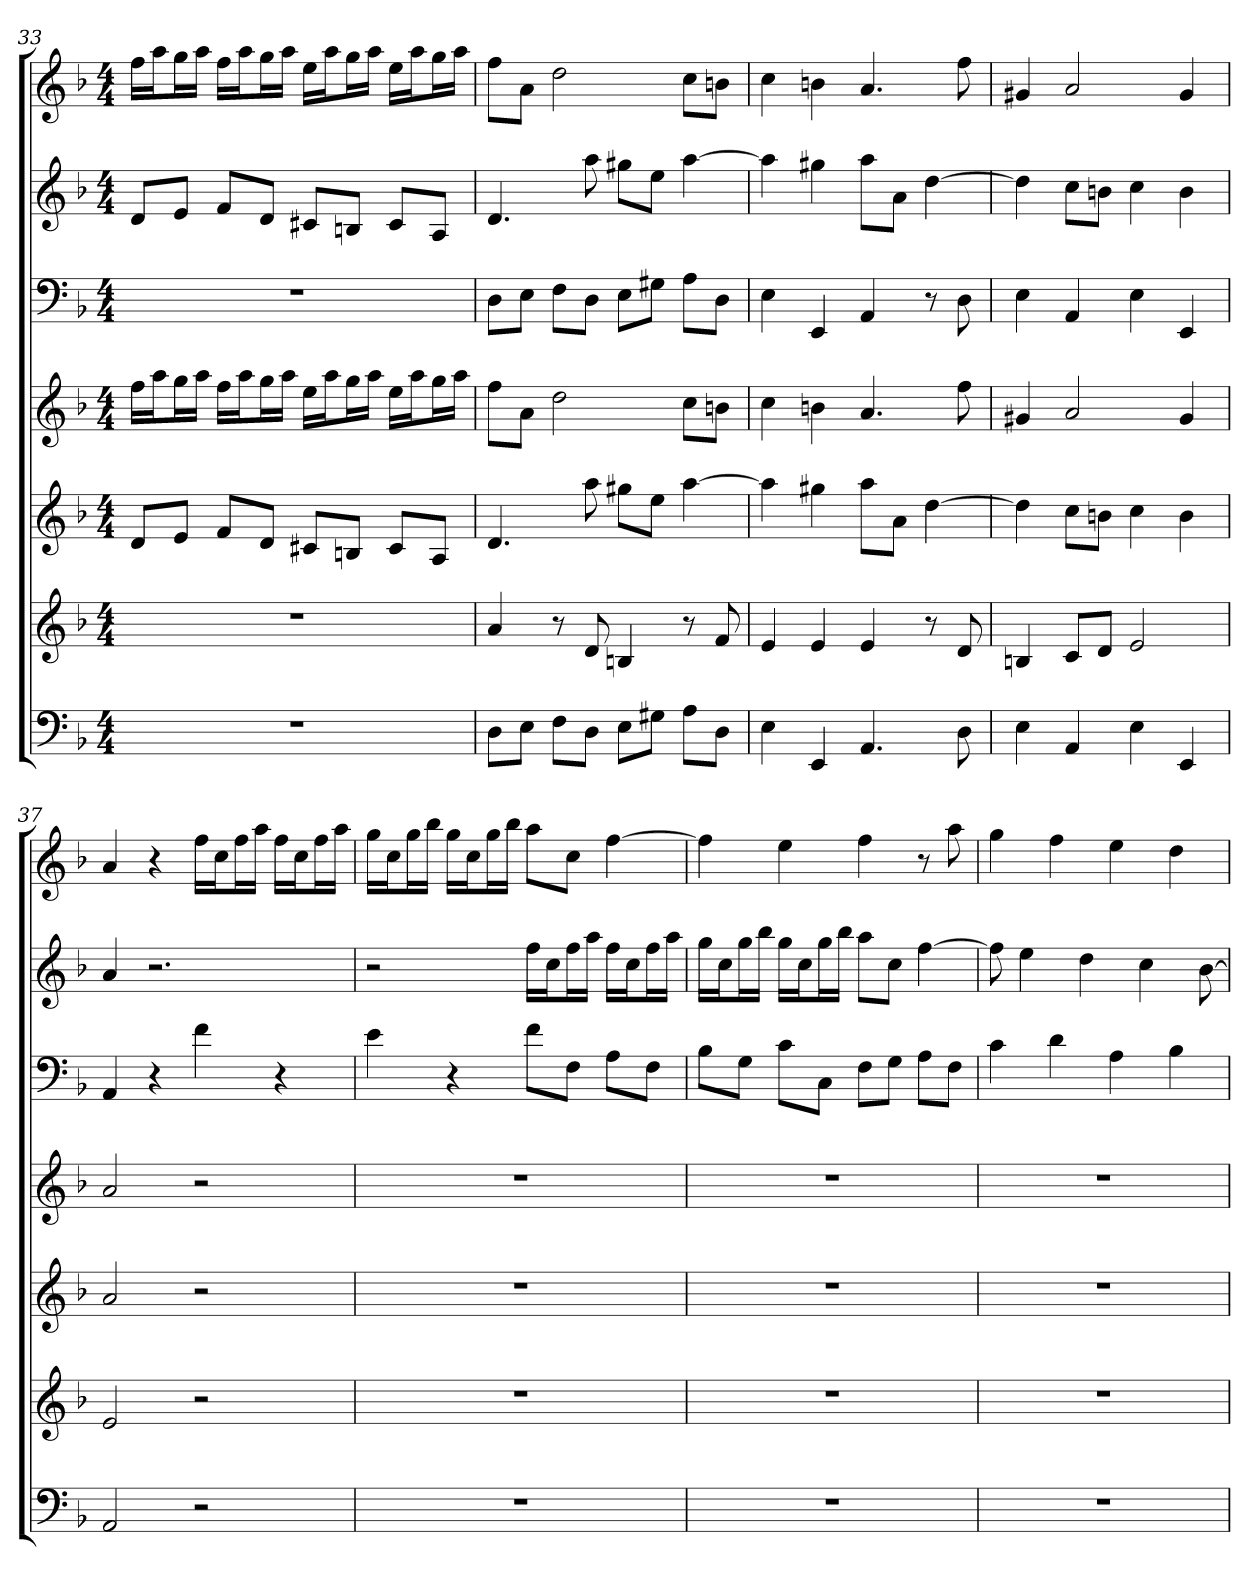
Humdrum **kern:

**kern	**kern	**kern	**kern	**kern	**kern	**kern
*part7	*part6	*part5	*part4	*part3	*part2	*part1
*staff7	*staff6	*staff5	*staff4	*staff3	*staff2	*staff1
*k[b-]	*k[b-]	*k[b-]	*k[b-]	*k[b-]	*k[b-]	*k[b-]
*F:	*F:	*F:	*F:	*F:	*F:	*F:
*M4/4	*M4/4	*M4/4	*M4/4	*M4/4	*M4/4	*M4/4
=33	=33	=33	=33	=33	=33	=33
1r	1r	8dL	16ffLL	1r	8dL	16ffLL
.	.	.	16aaJ	.	.	16aaJ
.	.	8eJ	16ggL	.	8eJ	16ggL
.	.	.	16aaJJ	.	.	16aaJJ
.	.	8fL	16ffLL	.	8fL	16ffLL
.	.	.	16aaJ	.	.	16aaJ
.	.	8dJ	16ggL	.	8dJ	16ggL
.	.	.	16aaJJ	.	.	16aaJJ
.	.	8c#XL	16eeLL	.	8c#XL	16eeLL
.	.	.	16aaJ	.	.	16aaJ
.	.	8BnJ	16ggL	.	8BnJ	16ggL
.	.	.	16aaJJ	.	.	16aaJJ
.	.	8c#L	16eeLL	.	8c#L	16eeLL
.	.	.	16aaJ	.	.	16aaJ
.	.	8AJ	16ggL	.	8AJ	16ggL
.	.	.	16aaJJ	.	.	16aaJJ
=34	=34	=34	=34	=34	=34	=34
8DL	4a	4.d	8ffL	8DL	4.d	8ffL
8EJ	.	.	8aJ	8EJ	.	8aJ
8FL	8r	.	2dd	8FL	.	2dd
8DJ	8d	8aa	.	8DJ	8aa	.
8EL	4Bn	8gg#XL	.	8EL	8gg#XL	.
8G#XJ	.	8eeJ	.	8G#XJ	8eeJ	.
8AL	8r	[4aa	8ccL	8AL	[4aa	8ccL
8DJ	8f	.	8bnJ	8DJ	.	8bnJ
=35	=35	=35	=35	=35	=35	=35
4E	4e	4aa]	4cc	4E	4aa]	4cc
4EE	4e	4gg#X	4bn	4EE	4gg#X	4bn
4.AA	4e	8aaL	4.a	4AA	8aaL	4.a
.	.	8aJ	.	.	8aJ	.
.	8r	[4dd	.	8r	[4dd	.
8D	8d	.	8ff	8D	.	8ff
=36	=36	=36	=36	=36	=36	=36
4E	4Bn	4dd]	4g#X	4E	4dd]	4g#X
4AA	8cL	8ccL	2a	4AA	8ccL	2a
.	8dJ	8bnJ	.	.	8bnJ	.
4E	2e	4cc	.	4E	4cc	.
4EE	.	4b	4g#	4EE	4b	4g#
=37	=37	=37	=37	=37	=37	=37
2AA	2e	2a	2a	4AA	4a	4a
.	.	.	.	4r	2.r	4r
2r	2r	2r	2r	4f	.	16ffLL
.	.	.	.	.	.	16ccJ
.	.	.	.	.	.	16ffL
.	.	.	.	.	.	16aaJJ
.	.	.	.	4r	.	16ffLL
.	.	.	.	.	.	16ccJ
.	.	.	.	.	.	16ffL
.	.	.	.	.	.	16aaJJ
=38	=38	=38	=38	=38	=38	=38
1r	1r	1r	1r	4e	2r	16ggLL
.	.	.	.	.	.	16ccJ
.	.	.	.	.	.	16ggL
.	.	.	.	.	.	16bb-JJ
.	.	.	.	4r	.	16ggLL
.	.	.	.	.	.	16ccJ
.	.	.	.	.	.	16ggL
.	.	.	.	.	.	16bb-JJ
.	.	.	.	8fL	16ffLL	8aaL
.	.	.	.	.	16ccJ	.
.	.	.	.	8FJ	16ffL	8ccJ
.	.	.	.	.	16aaJJ	.
.	.	.	.	8AL	16ffLL	[4ff
.	.	.	.	.	16ccJ	.
.	.	.	.	8FJ	16ffL	.
.	.	.	.	.	16aaJJ	.
=39	=39	=39	=39	=39	=39	=39
1r	1r	1r	1r	8B-L	16ggLL	4ff]
.	.	.	.	.	16ccJ	.
.	.	.	.	8GJ	16ggL	.
.	.	.	.	.	16bb-JJ	.
.	.	.	.	8cL	16ggLL	4ee
.	.	.	.	.	16ccJ	.
.	.	.	.	8CJ	16ggL	.
.	.	.	.	.	16bb-JJ	.
.	.	.	.	8FL	8aaL	4ff
.	.	.	.	8GJ	8ccJ	.
.	.	.	.	8AL	[4ff	8r
.	.	.	.	8FJ	.	8aa
=40	=40	=40	=40	=40	=40	=40
1r	1r	1r	1r	4c	8ff]	4gg
.	.	.	.	.	4ee	.
.	.	.	.	4d	.	4ff
.	.	.	.	.	4dd	.
.	.	.	.	4A	.	4ee
.	.	.	.	.	4cc	.
.	.	.	.	4B-	.	4dd
.	.	.	.	.	[8b-	.
=	=	=	=	=	=	=
*-	*-	*-	*-	*-	*-	*-
